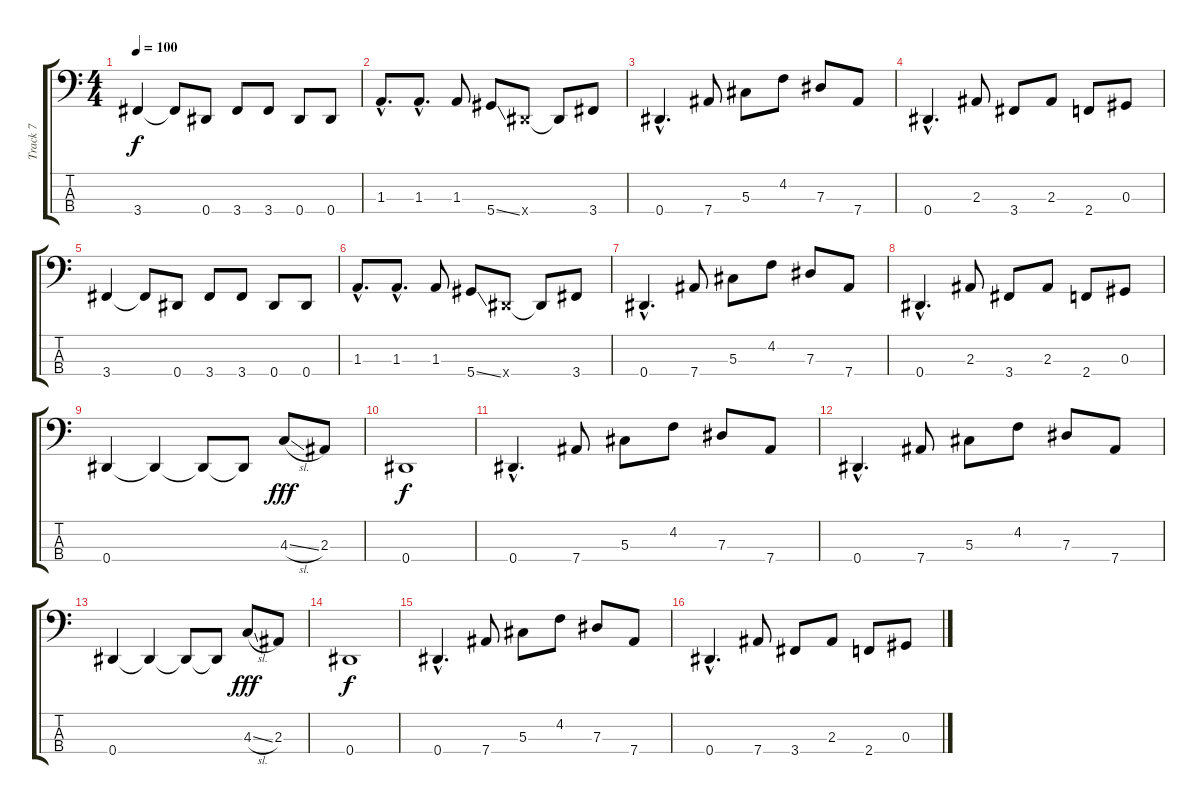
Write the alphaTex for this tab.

\track ("Track 7" "Track 7") {instrument electricbassfinger}
\staff {score tabs}
\tuning (Gb2 Db2 Ab1 Eb1) {hide}
\ts (4 4)
\tempo 100
\clef f4
\ks c
3.4.4{dy f} 3.4{t}.8 0.4.8 3.4.8 3.4.8 0.4.8 0.4.8 |
1.3{hac}.8{d} 1.3{hac}.8{d} 1.3.8 5.4{ss}.8 0.4{x}.8 0.4{t}.8 3.4.8 |
0.4{hac}.4{d} 7.4.8 5.3.8 4.2.8 7.3.8 7.4.8 |
0.4{hac}.4{d} 2.3.8 3.4.8 2.3.8 2.4.8 0.3.8 |
3.4.4 3.4{t}.8 0.4.8 3.4.8 3.4.8 0.4.8 0.4.8 |
1.3{hac}.8{d} 1.3{hac}.8{d} 1.3.8 5.4{ss}.8 0.4{x}.8 0.4{t}.8 3.4.8 |
0.4{hac}.4{d} 7.4.8 5.3.8 4.2.8 7.3.8 7.4.8 |
0.4{hac}.4{d} 2.3.8 3.4.8 2.3.8 2.4.8 0.3.8 |
0.4.4 0.4{t}.4 0.4{t}.8 0.4{t}.8 4.3{sl}.8{dy fff} 2.3.8 |
0.4.1{dy f} |
0.4{hac}.4{d} 7.4.8 5.3.8 4.2.8 7.3.8 7.4.8 |
0.4{hac}.4{d} 7.4.8 5.3.8 4.2.8 7.3.8 7.4.8 |
0.4.4 0.4{t}.4 0.4{t}.8 0.4{t}.8 4.3{sl}.8{dy fff} 2.3.8 |
0.4.1{dy f} |
0.4{hac}.4{d} 7.4.8 5.3.8 4.2.8 7.3.8 7.4.8 |
0.4{hac}.4{d} 7.4.8 3.4.8 2.3.8 2.4.8 0.3.8
